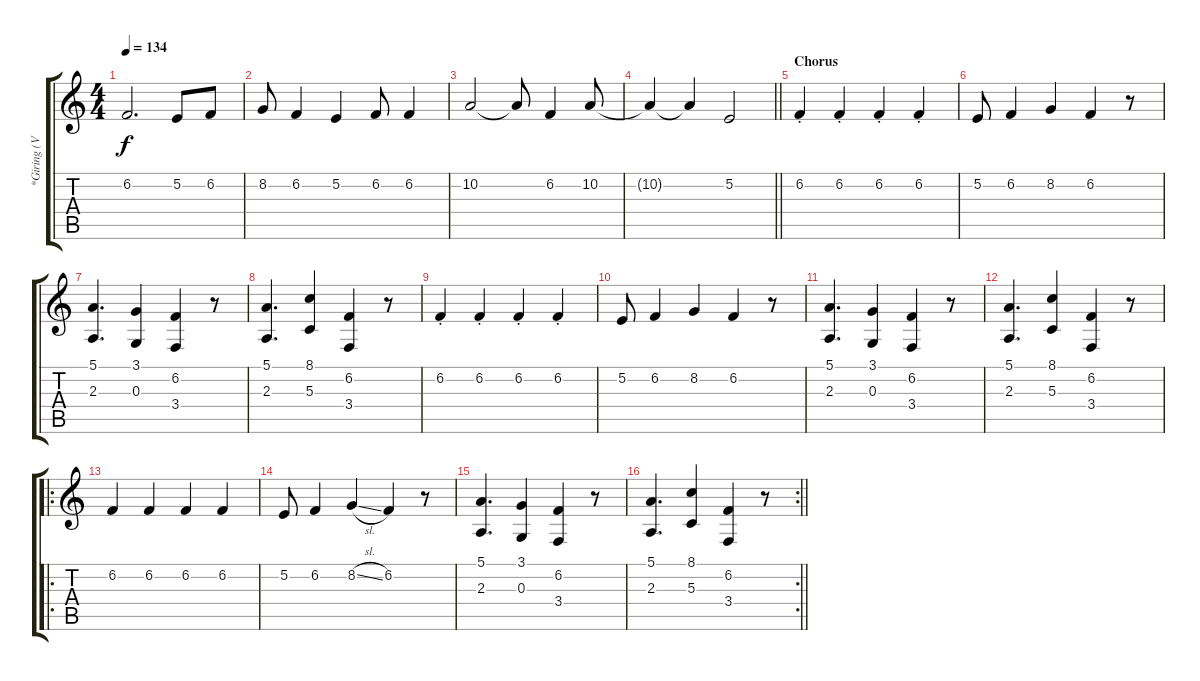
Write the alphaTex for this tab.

\track ("*Giring (Vocal)" "*Giring (V") {instrument oboe}
\staff {score tabs}
\tuning (E4 B3 G3 D3 A2 E2) {hide}
\ts (4 4)
\tempo 134
\clef g2
\ks c
6.2.2{d dy f} 5.2.8 6.2.8 |
8.2.8 6.2.4 5.2.4 6.2.8 6.2.4 |
10.2.2 10.2{t}.8 6.2.4 10.2.8 |
\barLineRight lightlight
10.2{t}.4 10.2{t}.4 5.2.2 |
\section ("" "Chorus")
6.2{st}.4 6.2{st}.4 6.2{st}.4 6.2{st}.4 |
5.2.8 6.2.4 8.2.4 6.2.4 r.8 |
(5.1 2.3).4{d} (3.1 0.3).4 (6.2 3.4).4 r.8 |
(5.1 2.3).4{d} (8.1 5.3).4 (6.2 3.4).4 r.8 |
6.2{st}.4 6.2{st}.4 6.2{st}.4 6.2{st}.4 |
5.2.8 6.2.4 8.2.4 6.2.4 r.8 |
(5.1 2.3).4{d} (3.1 0.3).4 (6.2 3.4).4 r.8 |
(5.1 2.3).4{d} (8.1 5.3).4 (6.2 3.4).4 r.8 |
\ro
6.2.4 6.2.4 6.2.4 6.2.4 |
5.2.8 6.2.4 8.2{sl}.4 6.2.4 r.8 |
(5.1 2.3).4{d} (3.1 0.3).4 (6.2 3.4).4 r.8 |
\rc 2
\barLineRight lightlight
(5.1 2.3).4{d} (8.1 5.3).4 (6.2 3.4).4 r.8
